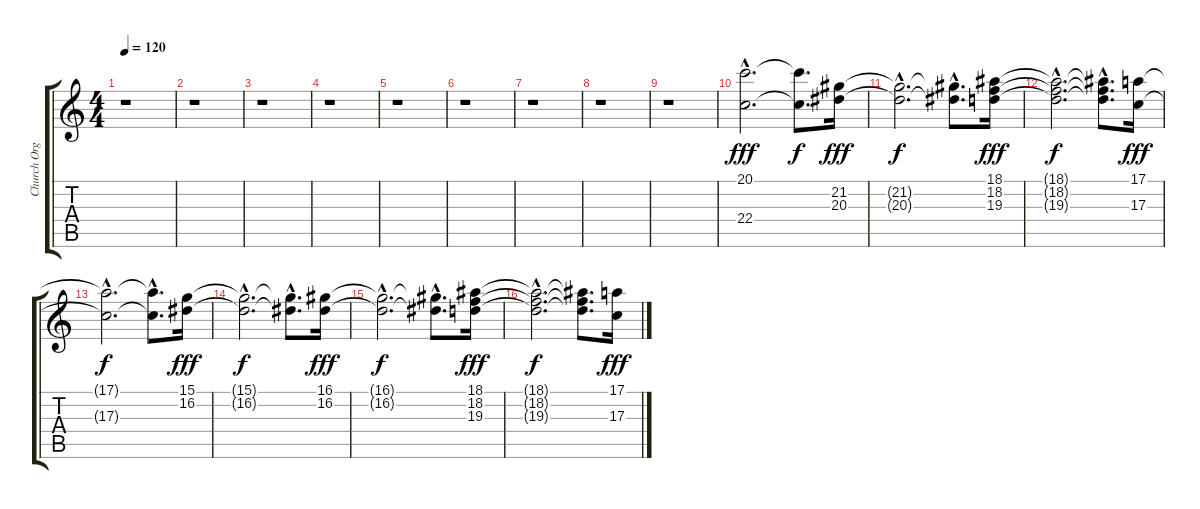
\track ("Church Organ" "Church Org") {instrument churchorgan}
\staff {score tabs}
\tuning (E4 B3 G3 D3 A2 E2) {hide}
\ts (4 4)
\tempo 120
\clef g2
\ks c
r.1{dy f} |
r.1 |
r.1 |
r.1 |
r.1 |
r.1 |
r.1 |
r.1 |
r.1 |
(20.1{hac} 22.4{hac}).2{d dy fff} (20.1{t} 22.4{t}).8{d dy f} (21.2 20.3).16{dy fff} |
(21.2{hac t} 20.3{hac t}).2{d dy f} (21.2{hac t} 20.3{t}).8{d} (18.1 18.2 19.3).16{dy fff} |
(18.1{hac t} 18.2{hac t} 19.3{hac t}).2{d dy f} (18.1{hac t} 18.2{t} 19.3{t}).8{d} (17.1 17.3).16{dy fff} |
(17.1{hac t} 17.3{hac t}).2{d dy f} (17.1{hac t} 17.3{t}).8{d} (15.1 16.2).16{dy fff} |
(15.1{hac t} 16.2{hac t}).2{d dy f} (15.1{hac t} 16.2{t}).8{d} (16.1 16.2).16{dy fff} |
(16.1{hac t} 16.2{hac t}).2{d dy f} (16.1{hac t} 16.2{t}).8{d} (18.1 18.2 19.3).16{dy fff} |
(18.1{hac t} 18.2{hac t} 19.3{hac t}).2{d dy f} (18.1{t} 18.2{t} 19.3{t}).8{d} (17.1 17.3).16{dy fff}
